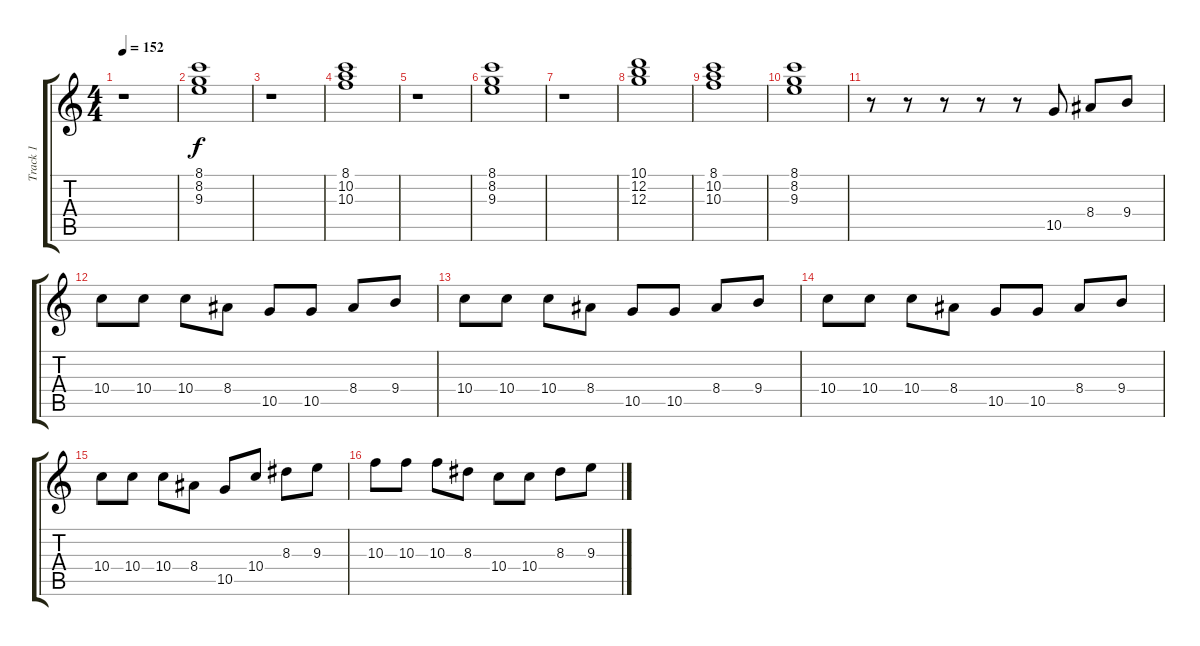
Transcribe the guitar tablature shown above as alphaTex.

\track ("Track 1" "Track 1") {instrument electricguitarclean}
\staff {score tabs}
\tuning (E4 B3 G3 D3 A2 E2) {hide}
\ts (4 4)
\tempo 152
\clef g2
\ks c
r.1{dy f} |
(8.1 8.2 9.3).1 |
r.1 |
(8.1 10.2 10.3).1 |
r.1 |
(8.1 8.2 9.3).1 |
r.1 |
(10.1 12.2 12.3).1 |
(8.1 10.2 10.3).1 |
(8.1 8.2 9.3).1 |
r.8 r.8 r.8 r.8 r.8 10.5.8 8.4.8 9.4.8 |
10.4.8 10.4.8 10.4.8 8.4.8 10.5.8 10.5.8 8.4.8 9.4.8 |
10.4.8 10.4.8 10.4.8 8.4.8 10.5.8 10.5.8 8.4.8 9.4.8 |
10.4.8 10.4.8 10.4.8 8.4.8 10.5.8 10.5.8 8.4.8 9.4.8 |
10.4.8 10.4.8 10.4.8 8.4.8 10.5.8 10.4.8 8.3.8 9.3.8 |
10.3.8 10.3.8 10.3.8 8.3.8 10.4.8 10.4.8 8.3.8 9.3.8
